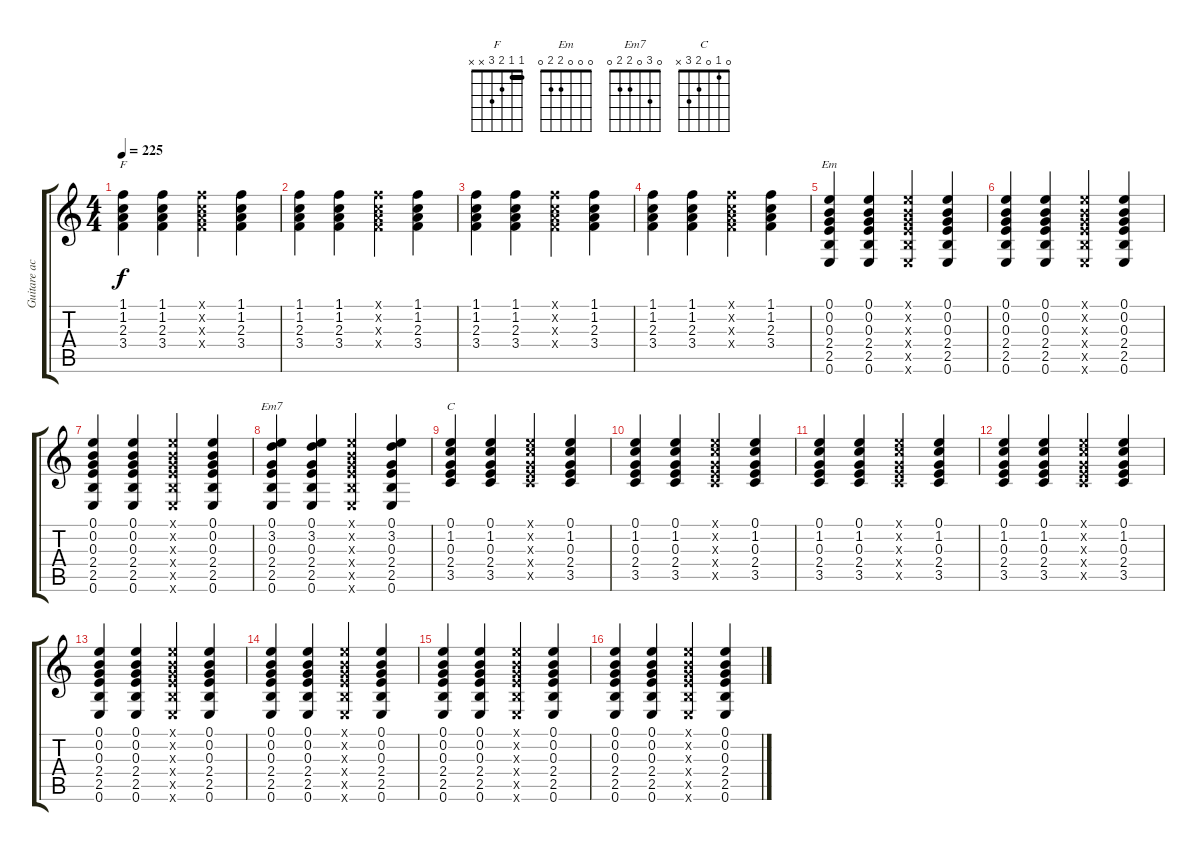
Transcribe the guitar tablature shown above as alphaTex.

\track ("Guitare acoustique" "Guitare ac") {instrument acousticguitarsteel}
\staff {score tabs}
\tuning (E4 B3 G3 D3 A2 E2) {hide}
\chord ("F" 1 1 2 3 x x) {barre 1}
\chord ("Em" 0 0 0 2 2 0)
\chord ("Em7" 0 3 0 2 2 0)
\chord ("C" 0 1 0 2 3 x)
\ts (4 4)
\tempo 225
\clef g2
\ks c
(1.1 1.2 2.3 3.4).4{ch "F" dy f} (1.1 1.2 2.3 3.4).4 (1.1{x} 1.2{x} 2.3{x} 3.4{x}).4 (1.1 1.2 2.3 3.4).4 |
(1.1 1.2 2.3 3.4).4 (1.1 1.2 2.3 3.4).4 (1.1{x} 1.2{x} 2.3{x} 3.4{x}).4 (1.1 1.2 2.3 3.4).4 |
(1.1 1.2 2.3 3.4).4 (1.1 1.2 2.3 3.4).4 (1.1{x} 1.2{x} 2.3{x} 3.4{x}).4 (1.1 1.2 2.3 3.4).4 |
(1.1 1.2 2.3 3.4).4 (1.1 1.2 2.3 3.4).4 (1.1{x} 1.2{x} 2.3{x} 3.4{x}).4 (1.1 1.2 2.3 3.4).4 |
(0.1 0.2 0.3 2.4 2.5 0.6).4{ch "Em"} (0.1 0.2 0.3 2.4 2.5 0.6).4 (0.1{x} 0.2{x} 0.3{x} 2.4{x} 2.5{x} 0.6{x}).4 (0.1 0.2 0.3 2.4 2.5 0.6).4 |
(0.1 0.2 0.3 2.4 2.5 0.6).4 (0.1 0.2 0.3 2.4 2.5 0.6).4 (0.1{x} 0.2{x} 0.3{x} 2.4{x} 2.5{x} 0.6{x}).4 (0.1 0.2 0.3 2.4 2.5 0.6).4 |
(0.1 0.2 0.3 2.4 2.5 0.6).4 (0.1 0.2 0.3 2.4 2.5 0.6).4 (0.1{x} 0.2{x} 0.3{x} 2.4{x} 2.5{x} 0.6{x}).4 (0.1 0.2 0.3 2.4 2.5 0.6).4 |
(0.1 3.2 0.3 2.4 2.5 0.6).4{ch "Em7"} (0.1 3.2 0.3 2.4 2.5 0.6).4 (0.1{x} 0.2{x} 0.3{x} 2.4{x} 2.5{x} 0.6{x}).4 (0.1 3.2 0.3 2.4 2.5 0.6).4 |
(0.1 1.2 0.3 2.4 3.5).4{ch "C"} (0.1 1.2 0.3 2.4 3.5).4 (0.1{x} 1.2{x} 0.3{x} 2.4{x} 3.5{x}).4 (0.1 1.2 0.3 2.4 3.5).4 |
(0.1 1.2 0.3 2.4 3.5).4 (0.1 1.2 0.3 2.4 3.5).4 (0.1{x} 1.2{x} 0.3{x} 2.4{x} 3.5{x}).4 (0.1 1.2 0.3 2.4 3.5).4 |
(0.1 1.2 0.3 2.4 3.5).4 (0.1 1.2 0.3 2.4 3.5).4 (0.1{x} 1.2{x} 0.3{x} 2.4{x} 3.5{x}).4 (0.1 1.2 0.3 2.4 3.5).4 |
(0.1 1.2 0.3 2.4 3.5).4 (0.1 1.2 0.3 2.4 3.5).4 (0.1{x} 1.2{x} 0.3{x} 2.4{x} 3.5{x}).4 (0.1 1.2 0.3 2.4 3.5).4 |
(0.1 0.2 0.3 2.4 2.5 0.6).4 (0.1 0.2 0.3 2.4 2.5 0.6).4 (0.1{x} 0.2{x} 0.3{x} 2.4{x} 2.5{x} 0.6{x}).4 (0.1 0.2 0.3 2.4 2.5 0.6).4 |
(0.1 0.2 0.3 2.4 2.5 0.6).4 (0.1 0.2 0.3 2.4 2.5 0.6).4 (0.1{x} 0.2{x} 0.3{x} 2.4{x} 2.5{x} 0.6{x}).4 (0.1 0.2 0.3 2.4 2.5 0.6).4 |
(0.1 0.2 0.3 2.4 2.5 0.6).4 (0.1 0.2 0.3 2.4 2.5 0.6).4 (0.1{x} 0.2{x} 0.3{x} 2.4{x} 2.5{x} 0.6{x}).4 (0.1 0.2 0.3 2.4 2.5 0.6).4 |
(0.1 0.2 0.3 2.4 2.5 0.6).4 (0.1 0.2 0.3 2.4 2.5 0.6).4 (0.1{x} 0.2{x} 0.3{x} 2.4{x} 2.5{x} 0.6{x}).4 (0.1 0.2 0.3 2.4 2.5 0.6).4
